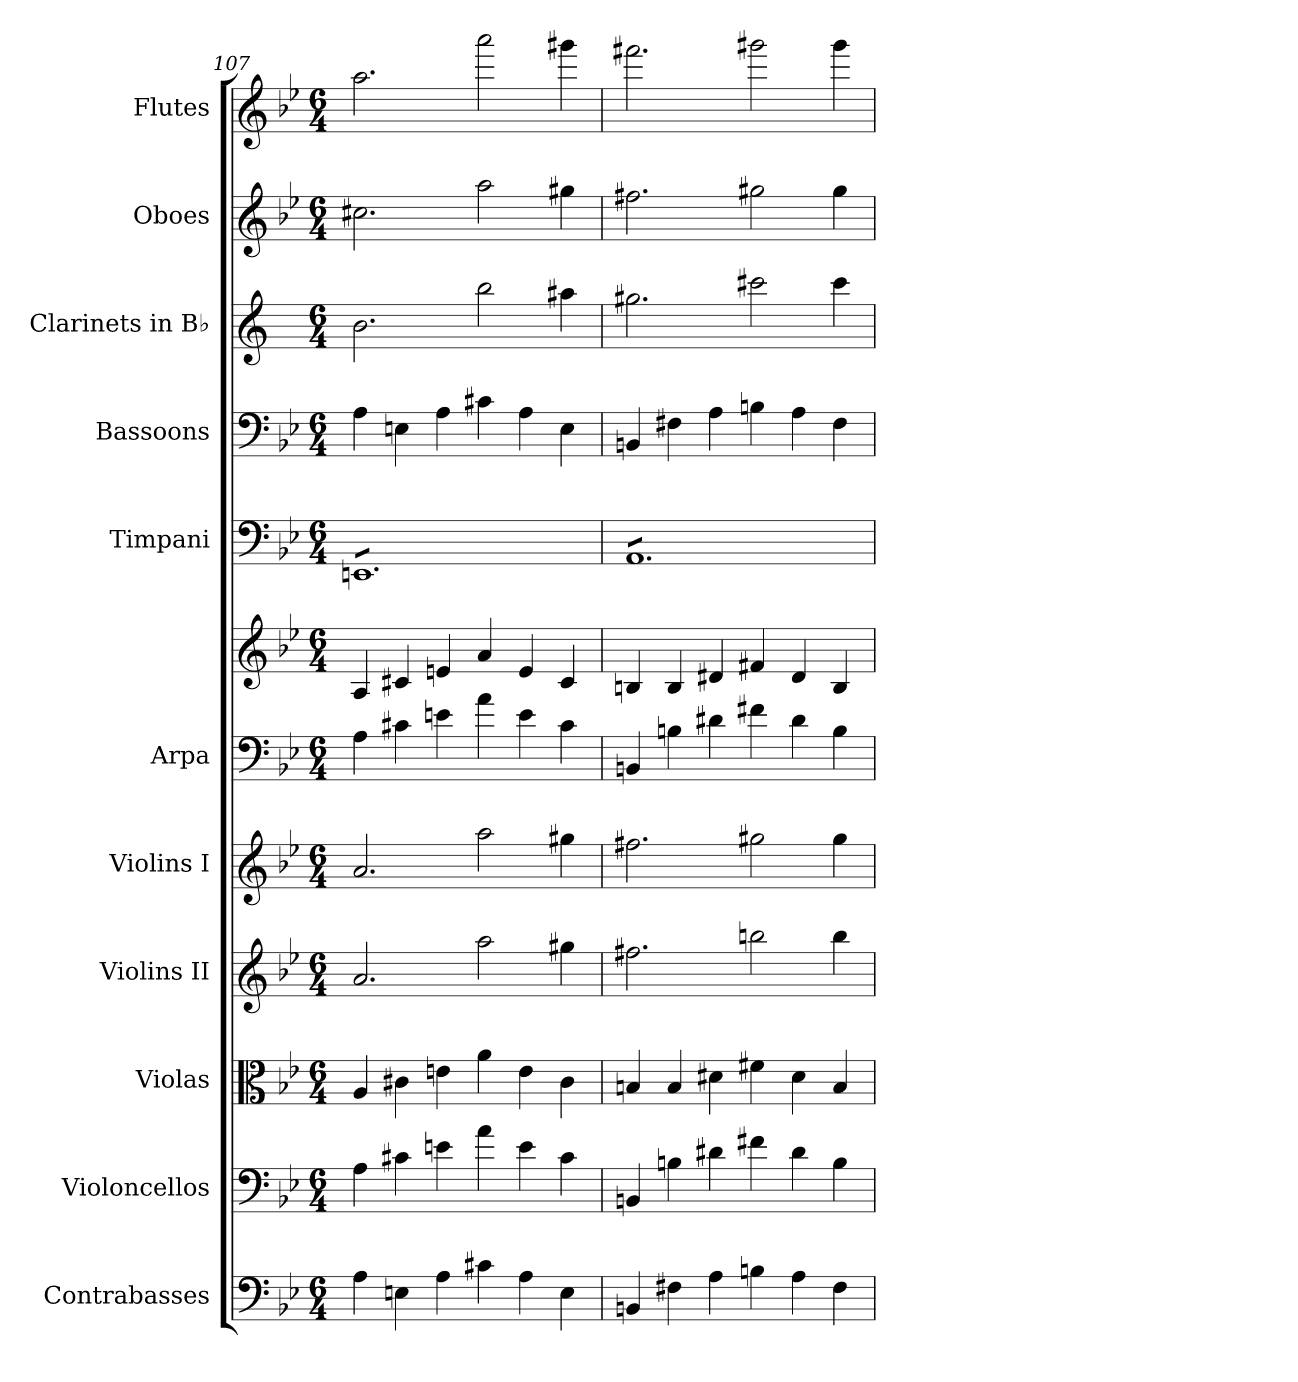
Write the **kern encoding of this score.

**kern	**kern	**kern	**kern	**kern	**kern	**kern	**kern	**kern	**kern	**kern	**kern
*part11	*part10	*part9	*part8	*part7	*part6	*part6	*part5	*part4	*part3	*part2	*part1
*staff12	*staff11	*staff10	*staff9	*staff8	*staff7	*staff6	*staff5	*staff4	*staff3	*staff2	*staff1
*I"Contrabasses	*I"Violoncellos	*I"Violas	*I"Violins II	*I"Violins I	*I"Arpa	*	*I"Timpani	*I"Bassoons	*I"Clarinets in B♭	*I"Oboes	*I"Flutes
*I'Cb.	*I'Vc.	*I'Vla.	*I'Vln. II	*I'Vln. I	*I'Arp.	*	*I'Timp.	*I'Bsn.	*	*I'Ob.	*I'Fl.
*clefF4	*clefF4	*clefC3	*clefG2	*clefG2	*clefF4	*clefG2	*clefF4	*clefF4	*clefG2	*clefG2	*clefG2
*ITrd7c12	*	*	*	*	*	*	*	*	*ITrd1c2	*	*
*k[b-e-]	*k[b-e-]	*k[b-e-]	*k[b-e-]	*k[b-e-]	*k[b-e-]	*k[b-e-]	*k[b-e-]	*k[b-e-]	*k[b-e-]	*k[b-e-]	*k[b-e-]
*M6/4	*M6/4	*M6/4	*M6/4	*M6/4	*M6/4	*M6/4	*M6/4	*M6/4	*M6/4	*M6/4	*M6/4
=107	=107	=107	=107	=107	=107	=107	=107	=107	=107	=107	=107
*	*	*	*	*	*	*	*tremolo	*	*	*	*
4AA\	4A\	4A/	2.a/	2.a/	4A\	4A/	8EEnL	4A\	2.a\	2.cc#X\	2.aa\
.	.	.	.	.	.	.	8EEn	.	.	.	.
4EEn\	4c#X\	4c#X\	.	.	4c#X\	4c#X/	8EEn	4En\	.	.	.
.	.	.	.	.	.	.	8EEn	.	.	.	.
4AA\	4en\	4en\	.	.	4en\	4en/	8EEn	4A\	.	.	.
.	.	.	.	.	.	.	8EEn	.	.	.	.
4C#X\	4a\	4a\	2aa\	2aa\	4a\	4a/	8EEn	4c#X\	2aa\	2aa\	2aaa\
.	.	.	.	.	.	.	8EEn	.	.	.	.
4AA\	4e\	4e\	.	.	4e\	4e/	8EEn	4A\	.	.	.
.	.	.	.	.	.	.	8EEn	.	.	.	.
4EE\	4c#\	4c#\	4gg#X\	4gg#X\	4c#\	4c#/	8EEn	4E\	4gg#X\	4gg#X\	4ggg#X\
.	.	.	.	.	.	.	8EEnJ	.	.	.	.
!!LO:PB:g=z
=108	=108	=108	=108	=108	=108	=108	=108	=108	=108	=108	=108
4BBBn/	4BBn/	4Bn/	2.ff#X\	2.ff#X\	4BBn/	4Bn/	8AAL	4BBn/	2.ff#X\	2.ff#X\	2.fff#X\
.	.	.	.	.	.	.	8AA	.	.	.	.
4FF#X\	4Bn\	4B/	.	.	4Bn\	4B/	8AA	4F#X\	.	.	.
.	.	.	.	.	.	.	8AA	.	.	.	.
4AA\	4d#X\	4d#X\	.	.	4d#X\	4d#X/	8AA	4A\	.	.	.
.	.	.	.	.	.	.	8AA	.	.	.	.
4BBn\	4f#X\	4f#X\	2bbn\	2gg#X\	4f#X\	4f#X/	8AA	4Bn\	2bbn\	2gg#X\	2ggg#X\
.	.	.	.	.	.	.	8AA	.	.	.	.
4AA\	4d#\	4d#\	.	.	4d#\	4d#/	8AA	4A\	.	.	.
.	.	.	.	.	.	.	8AA	.	.	.	.
4FF#\	4B\	4B/	4bb\	4gg#\	4B\	4B/	8AA	4F#\	4bb\	4gg#\	4ggg#\
.	.	.	.	.	.	.	8AAJ	.	.	.	.
*	*	*	*	*	*	*	*Xtremolo	*	*	*	*
=	=	=	=	=	=	=	=	=	=	=	=
*-	*-	*-	*-	*-	*-	*-	*-	*-	*-	*-	*-
